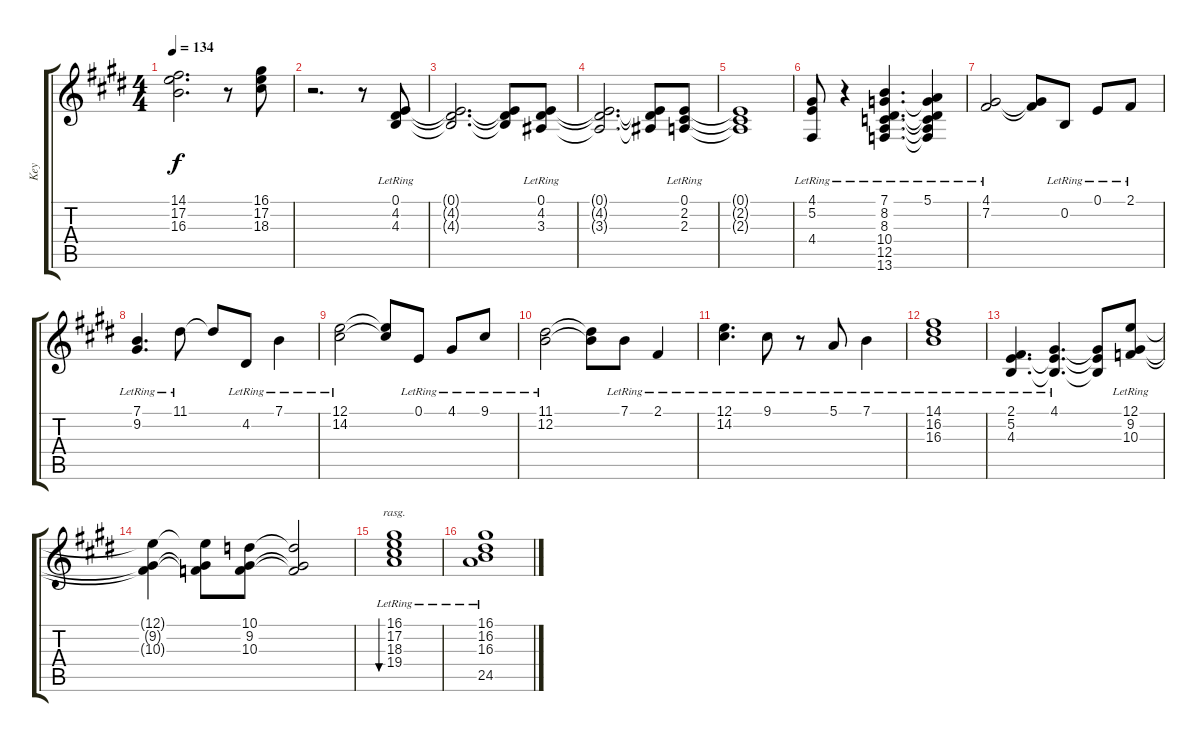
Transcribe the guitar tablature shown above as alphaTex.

\track ("Key" "Key") {instrument lead7fifths}
\staff {score tabs}
\tuning (E4 B3 G3 D3 A2 E2) {hide}
\ts (4 4)
\tempo 134
\clef g2
\ks e
(14.1{t} 17.2{t} 16.3{t}).2{d dy f} r.8 (16.1 17.2 18.3).8 |
r.2{d} r.8 (0.1{lr} 4.2{lr} 4.3{lr}).8 |
(0.1{t} 4.2{t} 4.3{t}).2{d} (0.1{t} 4.2{t} 4.3{t}).8 (0.1{lr} 4.2{lr} 3.3{lr}).8 |
(0.1{t} 4.2{t} 3.3{t}).2{d} (0.1{t} 4.2{t} 3.3{t}).8 (0.1{lr} 2.2{lr} 2.3{lr}).8 |
(0.1{t} 2.2{t} 2.3{t}).1 |
(4.1{lr} 5.2{lr} 4.4).8 r.4 (7.1{lr} 8.2{lr} 8.3{lr} 10.4 12.5 13.6).4{d} (5.1{lr} 8.2{t} 8.3{t} 10.4{t} 12.5{t} 13.6{t}).4 |
(4.1{lr} 7.2{lr}).2 (4.1{t} 7.2{t}).8 0.2{lr}.8 0.1{lr}.8 2.1{lr}.8 |
(7.1{lr} 9.2{lr}).4{d} 11.1{lr}.8 11.1{t}.8 4.2{lr}.8 7.1{lr}.4 |
(12.1{lr} 14.2{lr}).2 (12.1{t} 14.2{t}).8 0.1{lr}.8 4.1{lr}.8 9.1{lr}.8 |
(11.1{lr} 12.2{lr}).2 (11.1{t} 12.2{t}).8 7.1{lr}.8 2.1{lr}.4 |
(12.1{lr} 14.2{lr}).4{d} 9.1{lr}.8 r.8 5.1{lr}.8 7.1{lr}.4 |
(14.1{lr} 16.2{lr} 16.3{lr}).1 |
(2.1{lr} 5.2{lr} 4.3{lr}).4{d} (4.1{lr} 5.2{t} 4.3{t}).4{d} (4.1{t} 5.2{t} 4.3{t}).8 (12.1{lr} 9.2{lr} 10.3{lr}).8 |
(12.1{t} 9.2{t} 10.3{t}).4 (12.1{t} 9.2{t} 10.3{t}).8 (10.1 9.2 10.3).8 (10.1{t} 9.2{t} 10.3{t}).2 |
(16.1{lr} 17.2{lr} 18.3{lr} 19.4{lr}).1{bu 240 rasg ii} |
(16.1{lr} 16.2{lr} 16.3{lr} 24.5{lr}).1
